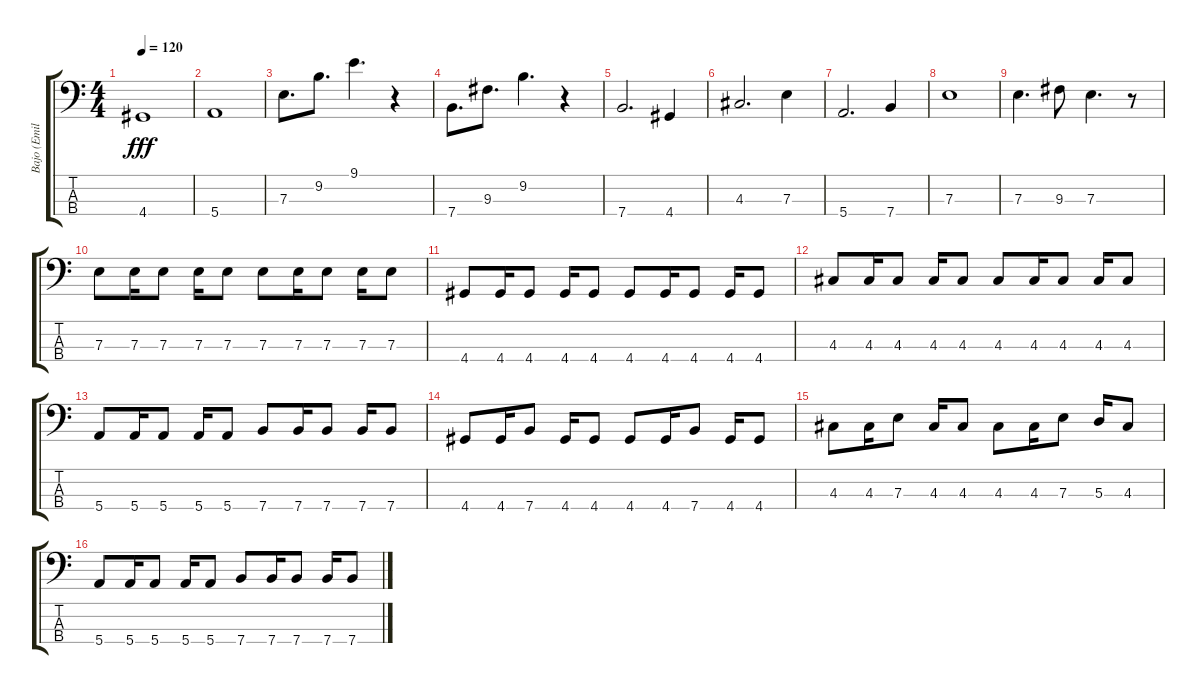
\track ("Bajo (Emilio Bruce)" "Bajo (Emil") {instrument electricbasspick}
\staff {score tabs}
\tuning (G2 D2 A1 E1) {hide}
\ts (4 4)
\tempo 120
\clef f4
\ks c
4.4.1{dy fff} |
5.4.1 |
7.3.8{d} 9.2.8{d} 9.1.4{d} r.4 |
7.4.8{d} 9.3.8{d} 9.2.4{d} r.4 |
7.4.2{d} 4.4.4 |
4.3.2{d} 7.3.4 |
5.4.2{d} 7.4.4 |
7.3.1 |
7.3.4{d} 9.3.8 7.3.4{d} r.8 |
7.3.8 7.3.16 7.3.8 7.3.16 7.3.8 7.3.8 7.3.16 7.3.8 7.3.16 7.3.8 |
4.4.8 4.4.16 4.4.8 4.4.16 4.4.8 4.4.8 4.4.16 4.4.8 4.4.16 4.4.8 |
4.3.8 4.3.16 4.3.8 4.3.16 4.3.8 4.3.8 4.3.16 4.3.8 4.3.16 4.3.8 |
5.4.8 5.4.16 5.4.8 5.4.16 5.4.8 7.4.8 7.4.16 7.4.8 7.4.16 7.4.8 |
4.4.8 4.4.16 7.4.8 4.4.16 4.4.8 4.4.8 4.4.16 7.4.8 4.4.16 4.4.8 |
4.3.8 4.3.16 7.3.8 4.3.16 4.3.8 4.3.8 4.3.16 7.3.8 5.3.16 4.3.8 |
5.4.8 5.4.16 5.4.8 5.4.16 5.4.8 7.4.8 7.4.16 7.4.8 7.4.16 7.4.8
